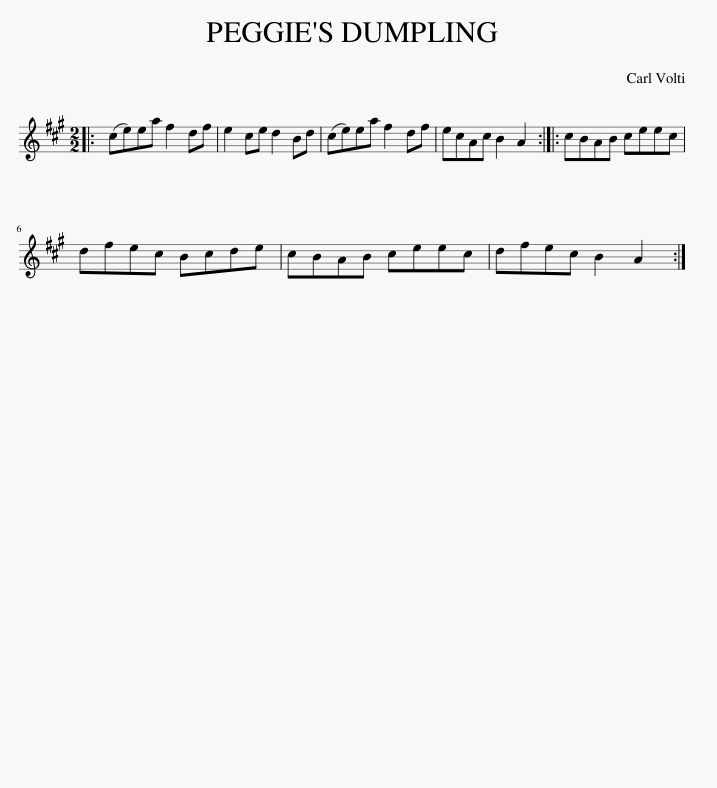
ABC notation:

X:1
L:1/8
M:2/2
I:linebreak $
K:A
V:1 treble
V:1
|: (ce)ea f2 df | e2 ce d2 Bd | (ce)ea f2 df | ecAc B2 A2 :: cBAB ceec |$ %5
 dfec Bcde | cBAB ceec | dfec B2 A2 :| %8
